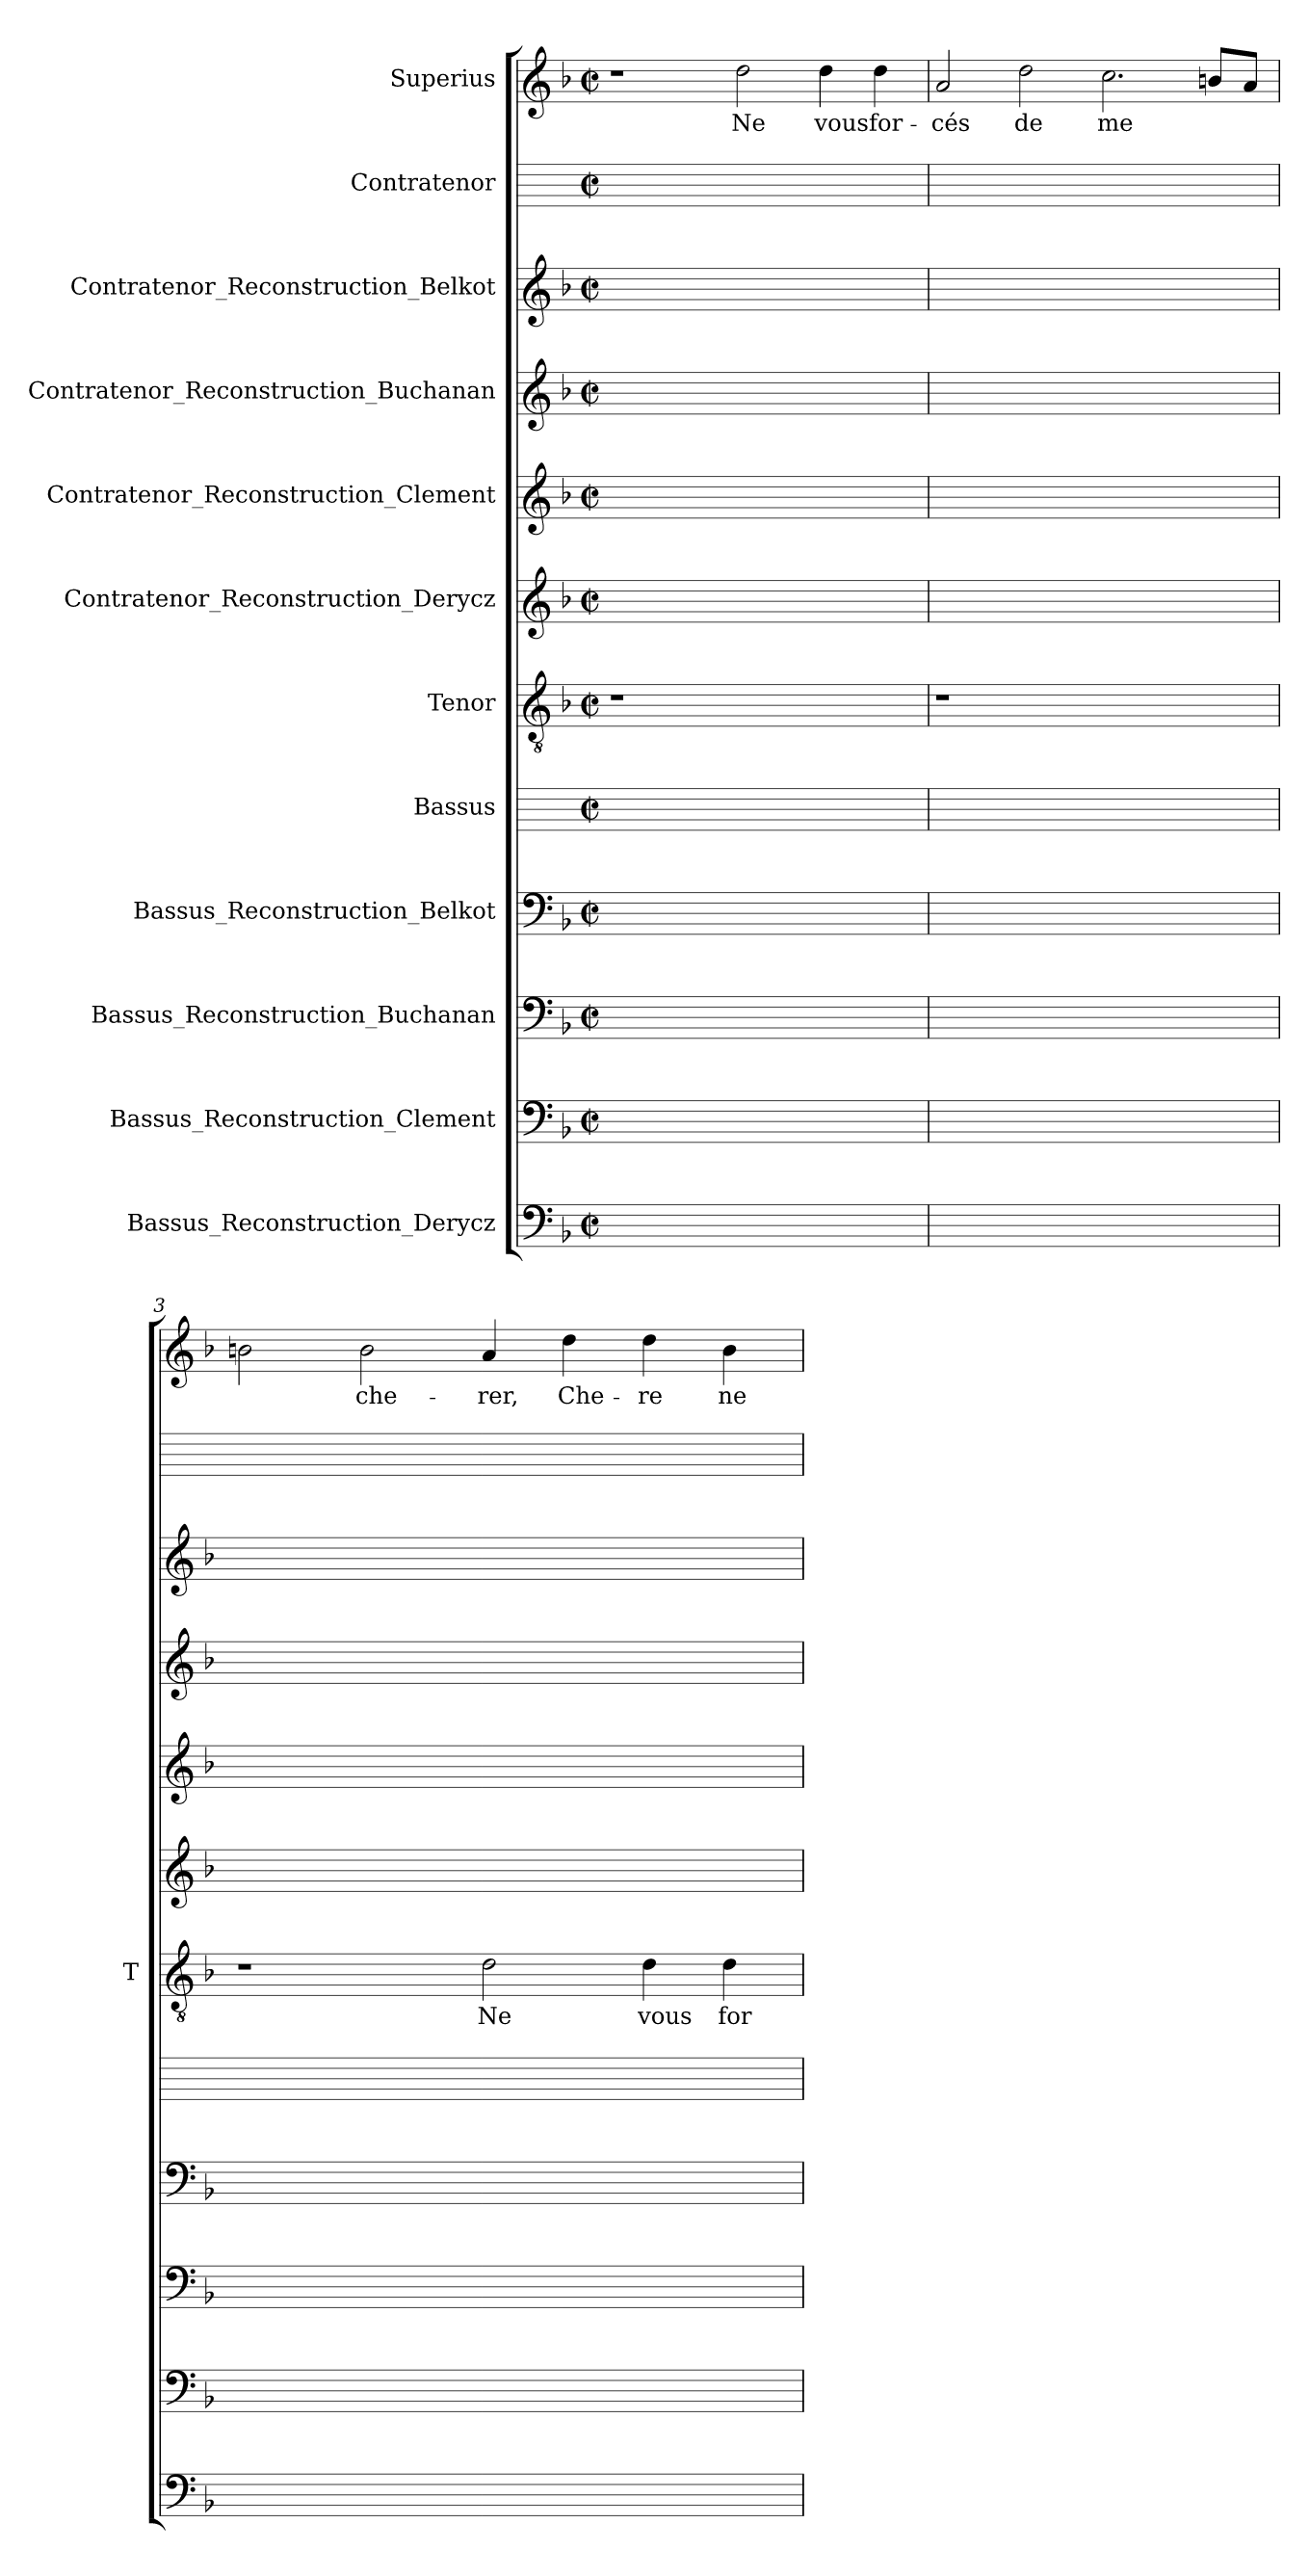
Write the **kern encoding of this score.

**kern	**kern	**kern	**kern	**kern	**kern	**text	**kern	**kern	**kern	**kern	**kern	**kern	**text
*part12	*part11	*part10	*part9	*part8	*part7	*part7	*part6	*part5	*part4	*part3	*part2	*part1	*part1
*staff12	*staff11	*staff10	*staff9	*staff8	*staff7	*staff7	*staff6	*staff5	*staff4	*staff3	*staff2	*staff1	*staff1
*I"Bassus_Reconstruction_Derycz	*I"Bassus_Reconstruction_Clement	*I"Bassus_Reconstruction_Buchanan	*I"Bassus_Reconstruction_Belkot	*I"Bassus	*I"Tenor	*	*I"Contratenor_Reconstruction_Derycz	*I"Contratenor_Reconstruction_Clement	*I"Contratenor_Reconstruction_Buchanan	*I"Contratenor_Reconstruction_Belkot	*I"Contratenor	*I"Superius	*
*	*	*	*	*	*I'T	*	*	*	*	*	*	*	*
*clefF4	*clefF4	*clefF4	*clefF4	*	*clefGv2	*	*clefG2	*clefG2	*clefG2	*clefG2	*	*clefG2	*
*k[b-]	*k[b-]	*k[b-]	*k[b-]	*	*k[b-]	*	*k[b-]	*k[b-]	*k[b-]	*k[b-]	*	*k[b-]	*
*F:	*F:	*F:	*F:	*	*F:	*	*F:	*F:	*F:	*F:	*	*F:	*
*M2/2	*M2/2	*M2/2	*M2/2	*M2/2	*M2/2	*	*M2/2	*M2/2	*M2/2	*M2/2	*M2/2	*M2/2	*
*met(c|)	*met(c|)	*met(c|)	*met(c|)	*met(c|)	*met(c|)	*	*met(c|)	*met(c|)	*met(c|)	*met(c|)	*met(c|)	*met(c|)	*
=1	=1	=1	=1	=1	=1	=1	=1	=1	=1	=1	=1	=1	=1
0ryy	0ryy	0ryy	0ryy	0ryy	1r	.	0ryy	0ryy	0ryy	0ryy	0ryy	1r	.
.	.	.	.	.	1ryy	.	.	.	.	.	.	2dd	-Ne
.	.	.	.	.	.	.	.	.	.	.	.	4dd	-vous
.	.	.	.	.	.	.	.	.	.	.	.	4dd	for-
=2	=2	=2	=2	=2	=2	=2	=2	=2	=2	=2	=2	=2	=2
0ryy	0ryy	0ryy	0ryy	0ryy	1r	.	0ryy	0ryy	0ryy	0ryy	0ryy	2a	-cés
.	.	.	.	.	.	.	.	.	.	.	.	2dd	-de
.	.	.	.	.	1ryy	.	.	.	.	.	.	2.cc	-me
.	.	.	.	.	.	.	.	.	.	.	.	8bL	.
.	.	.	.	.	.	.	.	.	.	.	.	8aJ	.
=3	=3	=3	=3	=3	=3	=3	=3	=3	=3	=3	=3	=3	=3
0ryy	0ryy	0ryy	0ryy	0ryy	1r	.	0ryy	0ryy	0ryy	0ryy	0ryy	2b	.
.	.	.	.	.	.	.	.	.	.	.	.	2b	che-
.	.	.	.	.	2d	-Ne	.	.	.	.	.	4a	-rer,
.	.	.	.	.	.	.	.	.	.	.	.	4dd	Che-
.	.	.	.	.	4d	-vous	.	.	.	.	.	4dd	-re
.	.	.	.	.	4d	for-	.	.	.	.	.	4b	-ne
=	=	=	=	=	=	=	=	=	=	=	=	=	=
*-	*-	*-	*-	*-	*-	*-	*-	*-	*-	*-	*-	*-	*-
